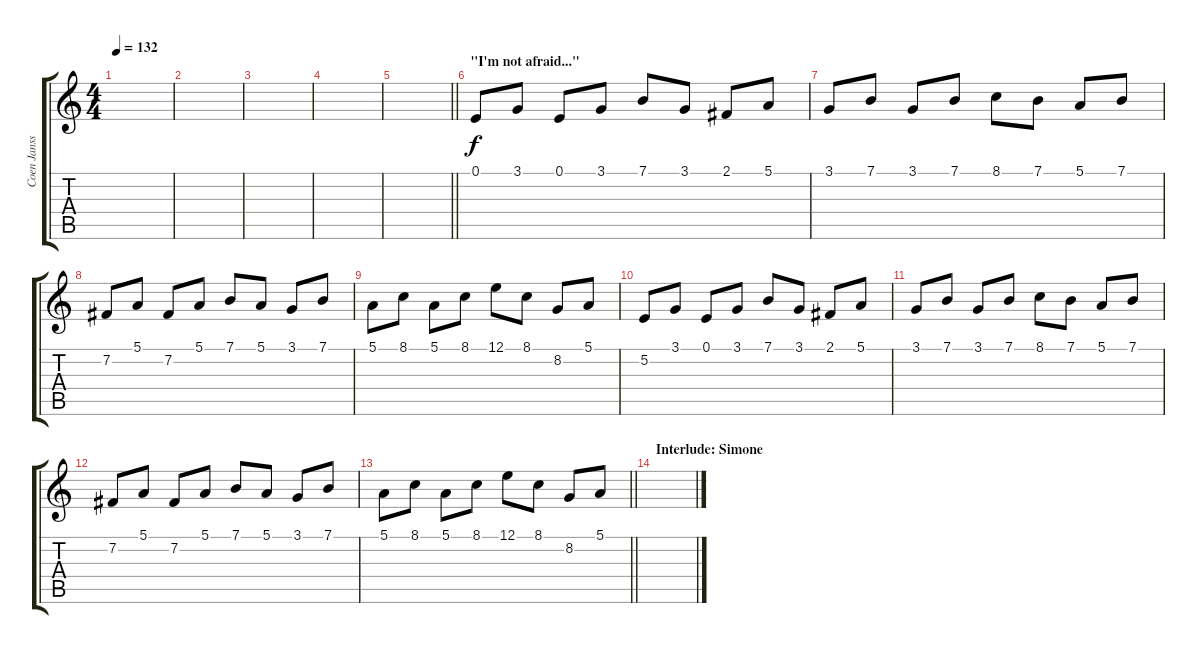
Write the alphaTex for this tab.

\track ("Coen Janssen" "Coen Janss") {instrument churchorgan}
\staff {score tabs}
\tuning (E4 B3 G3 D3 A2 E2) {hide}
\ts (4 4)
\tempo 132
\clef g2
\ks c
|
|
|
|
\barLineRight lightlight
|
\section ("" "\"I'm not afraid...\"")
0.1.8{volume 9} 3.1.8 0.1.8 3.1.8 7.1.8 3.1.8 2.1.8 5.1.8 |
3.1.8 7.1.8 3.1.8 7.1.8 8.1.8 7.1.8 5.1.8 7.1.8 |
7.2.8 5.1.8 7.2.8 5.1.8 7.1.8 5.1.8 3.1.8 7.1.8 |
5.1.8 8.1.8 5.1.8 8.1.8 12.1.8 8.1.8 8.2.8 5.1.8 |
5.2.8 3.1.8 0.1.8 3.1.8 7.1.8 3.1.8 2.1.8 5.1.8 |
3.1.8 7.1.8 3.1.8 7.1.8 8.1.8 7.1.8 5.1.8 7.1.8 |
7.2.8 5.1.8 7.2.8 5.1.8 7.1.8 5.1.8 3.1.8 7.1.8 |
\barLineRight lightlight
5.1.8 8.1.8 5.1.8 8.1.8 12.1.8 8.1.8 8.2.8 5.1.8 |
\section ("" "Interlude: Simone")
